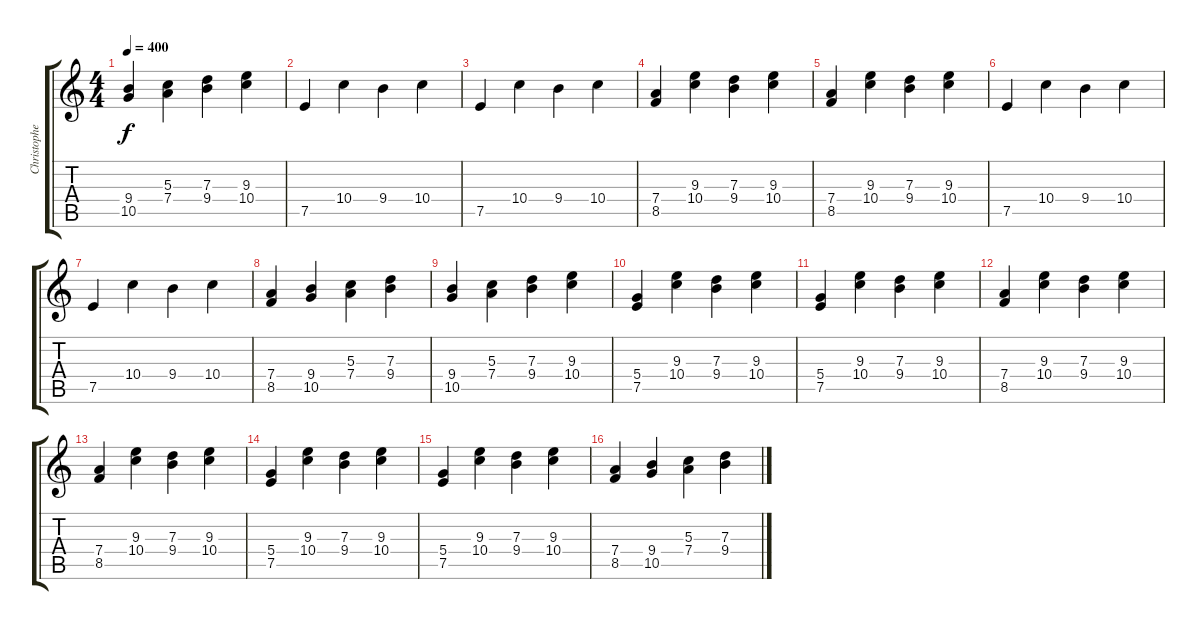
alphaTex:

\track ("Christophe" "Christophe") {instrument distortionguitar}
\staff {score tabs}
\tuning (E4 B3 G3 D3 A2 E2) {hide}
\ts (4 4)
\tempo 400
\clef g2
\ks c
(9.4 10.5).4{dy f} (5.3 7.4).4 (7.3 9.4).4 (9.3 10.4).4 |
7.5.4 10.4.4 9.4.4 10.4.4 |
7.5.4 10.4.4 9.4.4 10.4.4 |
(7.4 8.5).4 (9.3 10.4).4 (7.3 9.4).4 (9.3 10.4).4 |
(7.4 8.5).4 (9.3 10.4).4 (7.3 9.4).4 (9.3 10.4).4 |
7.5.4 10.4.4 9.4.4 10.4.4 |
7.5.4 10.4.4 9.4.4 10.4.4 |
(7.4 8.5).4 (9.4 10.5).4 (5.3 7.4).4 (7.3 9.4).4 |
(9.4 10.5).4 (5.3 7.4).4 (7.3 9.4).4 (9.3 10.4).4 |
(5.4 7.5).4 (9.3 10.4).4 (7.3 9.4).4 (9.3 10.4).4 |
(5.4 7.5).4 (9.3 10.4).4 (7.3 9.4).4 (9.3 10.4).4 |
(7.4 8.5).4 (9.3 10.4).4 (7.3 9.4).4 (9.3 10.4).4 |
(7.4 8.5).4 (9.3 10.4).4 (7.3 9.4).4 (9.3 10.4).4 |
(5.4 7.5).4 (9.3 10.4).4 (7.3 9.4).4 (9.3 10.4).4 |
(5.4 7.5).4 (9.3 10.4).4 (7.3 9.4).4 (9.3 10.4).4 |
(7.4 8.5).4 (9.4 10.5).4 (5.3 7.4).4 (7.3 9.4).4
